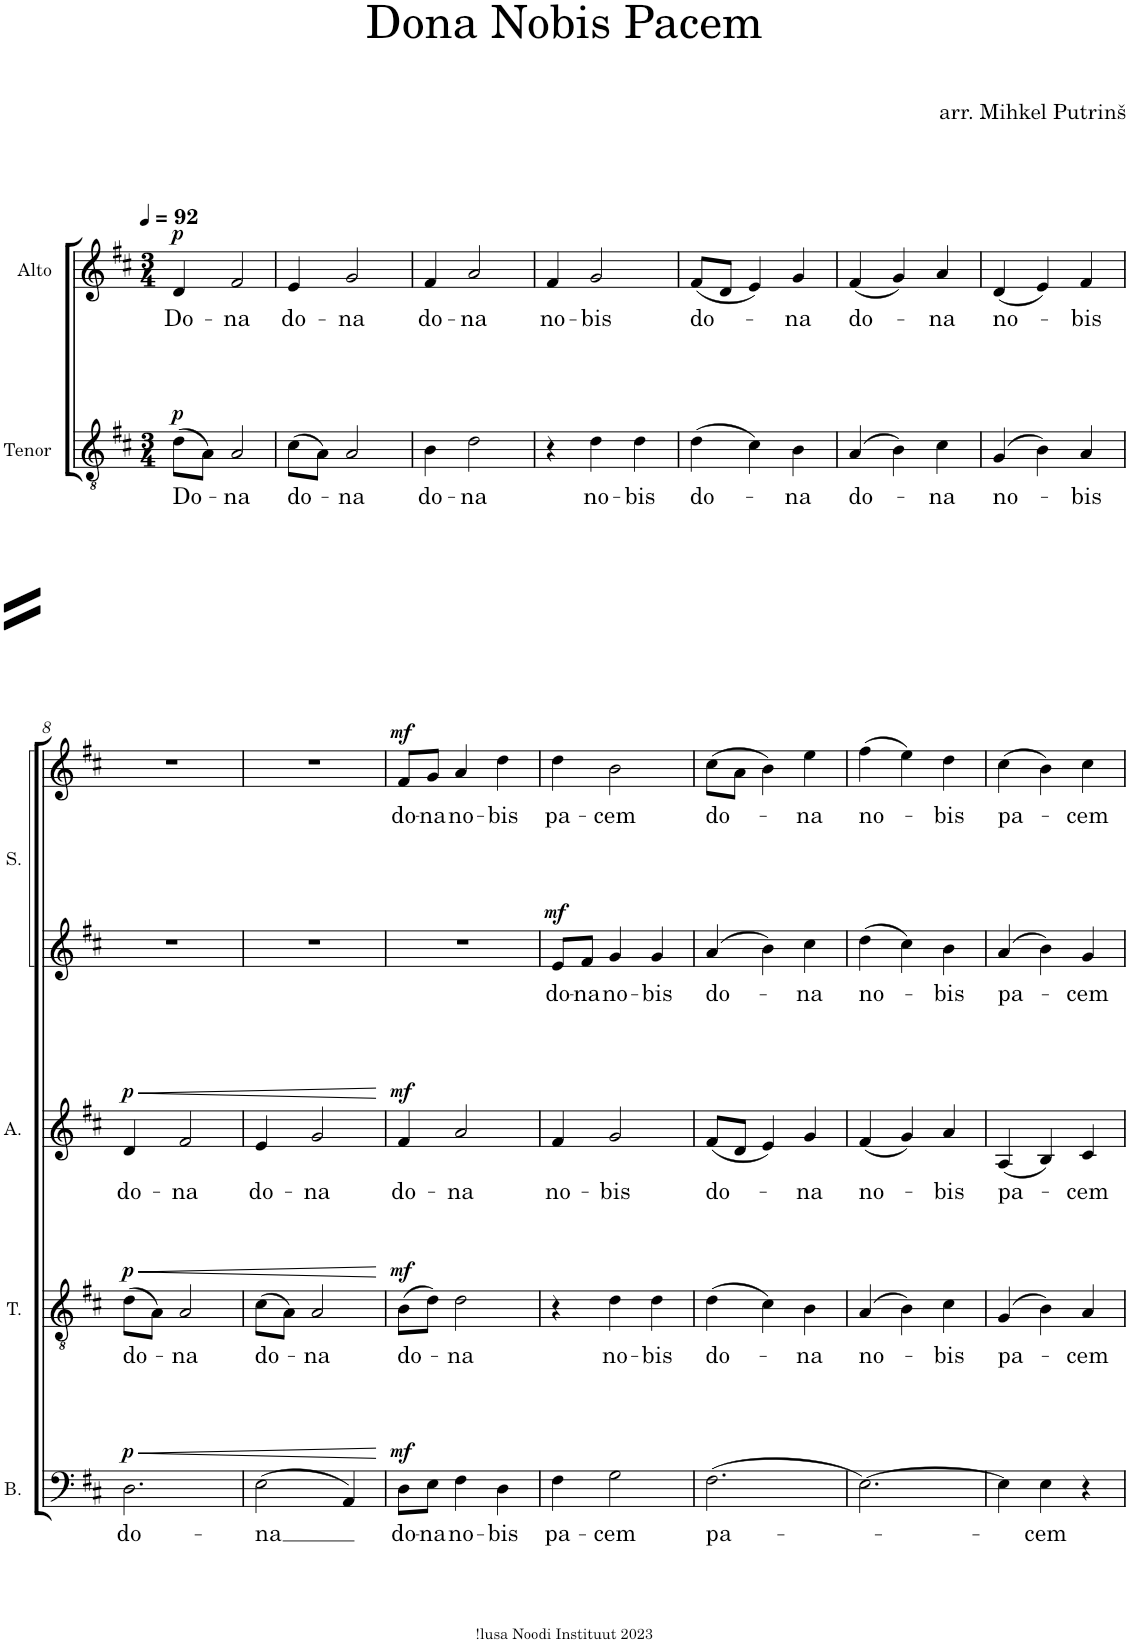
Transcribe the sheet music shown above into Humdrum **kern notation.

**kern	**text	**dynam	**kern	**text	**dynam	**kern	**text	**dynam	**kern	**text	**kern	**text	**dynam
*part4	*part4	*part4	*part3	*part3	*part3	*part2	*part2	*part2	*part1	*part1	*part1	*part1	*part1
*staff5	*staff5	*staff5	*staff4	*staff4	*staff4	*staff3	*staff3	*staff3	*staff2	*staff2	*staff1	*staff1	*staff1/2
*I"Bass	*	*	*I"Tenor	*	*	*I"Alto	*	*	*I"Soprano	*	*	*	*
*I'B.	*	*	*I'T.	*	*	*I'A.	*	*	*I'S.	*	*	*	*
*stria5	*	*	*	*	*	*	*	*	*	*	*	*	*
*clefF4	*	*	*clefGv2	*	*	*clefG2	*	*	*clefG2	*	*clefG2	*	*
*k[f#c#]	*	*	*k[f#c#]	*	*	*k[f#c#]	*	*	*k[f#c#]	*	*k[f#c#]	*	*
*M3/4	*	*	*M3/4	*	*	*M3/4	*	*	*M3/4	*	*M3/4	*	*
*MM92	*	*	*MM92	*	*	*MM92	*	*	*MM92	*	*MM92	*	*
=1	=1	=1	=1	=1	=1	=1	=1	=1	=1	=1	=1	=1	=1
!	!	!	!	!LO:LY:b	!LO:DY:a	!	!LO:LY:b	!LO:DY:a	!	!	!	!	!
2.r	.	.	(8d\L	Do-	p	4d/	Do-	p	2.r	.	2.r	.	.
.	.	.	8A\J)	.	.	.	.	.	.	.	.	.	.
!	!	!	!	!LO:LY:b	!	!	!LO:LY:b	!	!	!	!	!	!
.	.	.	2A/	-na	.	2f#/	-na	.	.	.	.	.	.
=2	=2	=2	=2	=2	=2	=2	=2	=2	=2	=2	=2	=2	=2
!	!	!	!	!LO:LY:b	!	!	!LO:LY:b	!	!	!	!	!	!
2.r	.	.	(8c#\L	do-	.	4e/	do-	.	2.r	.	2.r	.	.
.	.	.	8A\J)	.	.	.	.	.	.	.	.	.	.
!	!	!	!	!LO:LY:b	!	!	!LO:LY:b	!	!	!	!	!	!
.	.	.	2A/	-na	.	2g/	-na	.	.	.	.	.	.
=3	=3	=3	=3	=3	=3	=3	=3	=3	=3	=3	=3	=3	=3
!	!	!	!	!LO:LY:b	!	!	!LO:LY:b	!	!	!	!	!	!
2.r	.	.	4B\	do-	.	4f#/	do-	.	2.r	.	2.r	.	.
!	!	!	!	!LO:LY:b	!	!	!LO:LY:b	!	!	!	!	!	!
.	.	.	2d\	-na	.	2a/	-na	.	.	.	.	.	.
=4	=4	=4	=4	=4	=4	=4	=4	=4	=4	=4	=4	=4	=4
!	!	!	!	!	!	!	!LO:LY:b	!	!	!	!	!	!
2.r	.	.	4r	.	.	4f#/	no-	.	2.r	.	2.r	.	.
!	!	!	!	!LO:LY:b	!	!	!LO:LY:b	!	!	!	!	!	!
.	.	.	4d\	no-	.	2g/	-bis	.	.	.	.	.	.
!	!	!	!	!LO:LY:b	!	!	!	!	!	!	!	!	!
.	.	.	4d\	-bis	.	.	.	.	.	.	.	.	.
=5	=5	=5	=5	=5	=5	=5	=5	=5	=5	=5	=5	=5	=5
!	!	!	!	!LO:LY:b	!	!	!LO:LY:b	!	!	!	!	!	!
2.r	.	.	(4d\	do-	.	(8f#/L	do-	.	2.r	.	2.r	.	.
.	.	.	.	.	.	8d/J	.	.	.	.	.	.	.
.	.	.	4c#\)	.	.	4e/)	.	.	.	.	.	.	.
!	!	!	!	!LO:LY:b	!	!	!LO:LY:b	!	!	!	!	!	!
.	.	.	4B\	-na	.	4g/	-na	.	.	.	.	.	.
=6	=6	=6	=6	=6	=6	=6	=6	=6	=6	=6	=6	=6	=6
!	!	!	!	!LO:LY:b	!	!	!LO:LY:b	!	!	!	!	!	!
2.r	.	.	(4A/	do-	.	(4f#/	do-	.	2.r	.	2.r	.	.
.	.	.	4B\)	.	.	4g/)	.	.	.	.	.	.	.
!	!	!	!	!LO:LY:b	!	!	!LO:LY:b	!	!	!	!	!	!
.	.	.	4c#\	-na	.	4a/	-na	.	.	.	.	.	.
=7	=7	=7	=7	=7	=7	=7	=7	=7	=7	=7	=7	=7	=7
!	!	!	!	!LO:LY:b	!	!	!LO:LY:b	!	!	!	!	!	!
2.r	.	.	(4G/	no-	.	(4d/	no-	.	2.r	.	2.r	.	.
.	.	.	4B\)	.	.	4e/)	.	.	.	.	.	.	.
!	!	!	!	!LO:LY:b	!	!	!LO:LY:b	!	!	!	!	!	!
.	.	.	4A/	-bis	.	4f#/	-bis	.	.	.	.	.	.
!!LO:LB:g=z
=8	=8	=8	=8	=8	=8	=8	=8	=8	=8	=8	=8	=8	=8
!	!LO:LY:b	!LO:HP:b	!	!LO:LY:b	!LO:HP:b	!	!LO:LY:b	!LO:HP:b	!	!	!	!	!
!	!	!LO:DY:n=1:a	!	!	!LO:DY:n=1:a	!	!	!LO:DY:n=1:a	!	!	!	!	!
2.D\	-do-	< p	(8d\L	do-	< p	4d/	do-	< p	2.r	.	2.r	.	.
.	.	.	8A\J)	.	.	.	.	.	.	.	.	.	.
!	!	!	!	!LO:LY:b	!	!	!LO:LY:b	!	!	!	!	!	!
.	.	.	2A/	-na	.	2f#/	-na	.	.	.	.	.	.
=9	=9	=9	=9	=9	=9	=9	=9	=9	=9	=9	=9	=9	=9
!	!LO:LY:b	!	!	!LO:LY:b	!	!	!LO:LY:b	!	!	!	!	!	!
(2E\	-na	.	(8c#\L	do-	.	4e/	do-	.	2.r	.	2.r	.	.
.	.	.	8A\J)	.	.	.	.	.	.	.	.	.	.
!	!	!	!	!LO:LY:b	!	!	!LO:LY:b	!	!	!	!	!	!
.	.	.	2A/	-na	.	2g/	-na	.	.	.	.	.	.
4AA/)	.	.	.	.	.	.	.	.	.	.	.	.	.
.	.	[	.	.	[	.	.	[	.	.	.	.	.
=10	=10	=10	=10	=10	=10	=10	=10	=10	=10	=10	=10	=10	=10
!	!LO:LY:b	!LO:DY:a	!	!LO:LY:b	!LO:DY:a	!	!LO:LY:b	!LO:DY:a	!	!	!	!LO:LY:b	!LO:DY:a
8D\L	do-	mf	(8B\L	do-	mf	4f#/	do-	mf	2.r	.	8f#/L	do-	mf
!	!LO:LY:b	!	!	!	!	!	!	!	!	!	!	!LO:LY:b	!
8E\J	-na	.	8d\J)	.	.	.	.	.	.	.	8g/J	-na	.
!	!LO:LY:b	!	!	!LO:LY:b	!	!	!LO:LY:b	!	!	!	!	!LO:LY:b	!
4F#\	no-	.	2d\	-na	.	2a/	-na	.	.	.	4a/	no-	.
!	!LO:LY:b	!	!	!	!	!	!	!	!	!	!	!LO:LY:b	!
4D\	-bis	.	.	.	.	.	.	.	.	.	4dd\	-bis	.
=11	=11	=11	=11	=11	=11	=11	=11	=11	=11	=11	=11	=11	=11
!	!LO:LY:b	!	!	!	!	!	!LO:LY:b	!	!	!LO:LY:b	!	!LO:LY:b	!LO:DY:a=2
4F#\	pa-	.	4r	.	.	4f#/	no-	.	8e/L	do-	4dd\	pa-	mf
!	!	!	!	!	!	!	!	!	!	!LO:LY:b	!	!	!
.	.	.	.	.	.	.	.	.	8f#/J	-na	.	.	.
!	!LO:LY:b	!	!	!LO:LY:b	!	!	!LO:LY:b	!	!	!LO:LY:b	!	!LO:LY:b	!
2G\	-cem	.	4d\	no-	.	2g/	-bis	.	4g/	no-	2b\	-cem	.
!	!	!	!	!LO:LY:b	!	!	!	!	!	!LO:LY:b	!	!	!
.	.	.	4d\	-bis	.	.	.	.	4g/	-bis	.	.	.
=12	=12	=12	=12	=12	=12	=12	=12	=12	=12	=12	=12	=12	=12
!	!LO:LY:b	!	!	!LO:LY:b	!	!	!LO:LY:b	!	!	!LO:LY:b	!	!LO:LY:b	!
(2.F#\	pa-	.	(4d\	do-	.	(8f#/L	do-	.	4a/	do-	(8cc#\L	do-	.
.	.	.	.	.	.	8d/J	.	.	.	.	8a\J	.	.
.	.	.	4c#\)	.	.	4e/)	.	.	4b\	.	4b\)	.	.
!	!	!	!	!LO:LY:b	!	!	!LO:LY:b	!	!	!LO:LY:b	!	!LO:LY:b	!
.	.	.	4B\	-na	.	4g/	-na	.	4cc#\	-na	4ee\	-na	.
=13	=13	=13	=13	=13	=13	=13	=13	=13	=13	=13	=13	=13	=13
!	!	!	!	!LO:LY:b	!	!	!LO:LY:b	!	!	!LO:LY:b	!	!LO:LY:b	!
[2.E\)	.	.	(4A/	no-	.	(4f#/	no-	.	4dd\	no-	(4ff#\	no-	.
.	.	.	4B\)	.	.	4g/)	.	.	4cc#\	.	4ee\)	.	.
!	!	!	!	!LO:LY:b	!	!	!LO:LY:b	!	!	!LO:LY:b	!	!LO:LY:b	!
.	.	.	4c#\	-bis	.	4a/	-bis	.	4b\	-bis	4dd\	-bis	.
=14	=14	=14	=14	=14	=14	=14	=14	=14	=14	=14	=14	=14	=14
!	!	!	!	!LO:LY:b	!	!	!LO:LY:b	!	!	!LO:LY:b	!	!LO:LY:b	!
4E\]	.	.	(4G/	pa-	.	(4A/	pa-	.	4a/	pa-	(4cc#\	pa-	.
!	!LO:LY:b	!	!	!	!	!	!	!	!	!	!	!	!
4E\	-cem	.	4B\)	.	.	4B/)	.	.	4b\	.	4b\)	.	.
!	!	!	!	!LO:LY:b	!	!	!LO:LY:b	!	!	!LO:LY:b	!	!LO:LY:b	!
4r	.	.	4A/	-cem	.	4c#/	-cem	.	4g/	-cem	4cc#\	-cem	.
=	=	=	=	=	=	=	=	=	=	=	=	=	=
*-	*-	*-	*-	*-	*-	*-	*-	*-	*-	*-	*-	*-	*-
